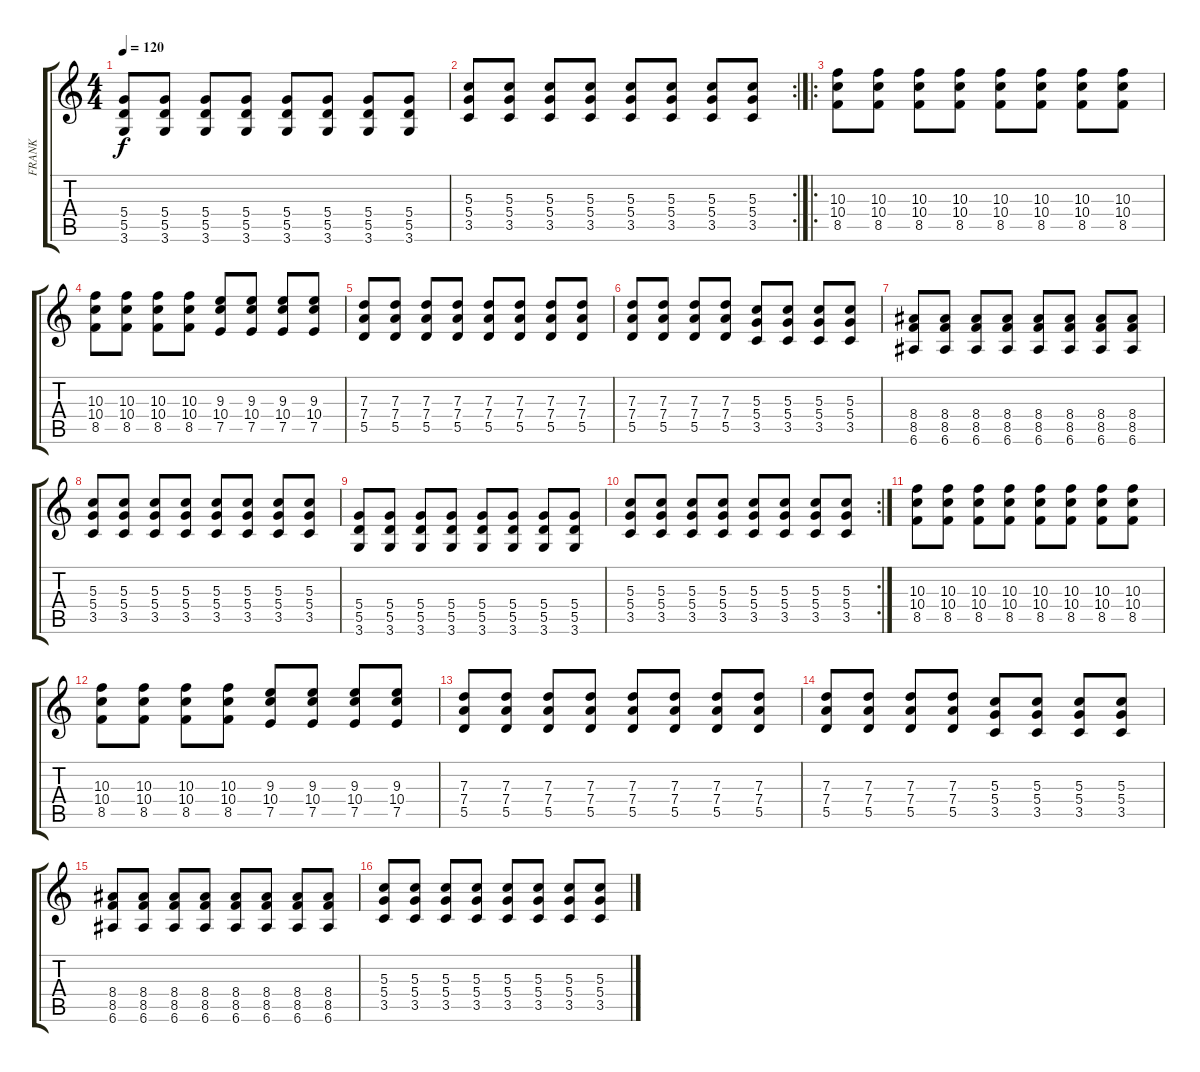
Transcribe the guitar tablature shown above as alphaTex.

\track ("FRANK" "FRANK") {instrument overdrivenguitar}
\staff {score tabs}
\tuning (E4 B3 G3 D3 A2 E2) {hide}
\ts (4 4)
\tempo 120
\clef g2
\ks c
(5.4 5.5 3.6).8{dy f} (5.4 5.5 3.6).8 (5.4 5.5 3.6).8 (5.4 5.5 3.6).8 (5.4 5.5 3.6).8 (5.4 5.5 3.6).8 (5.4 5.5 3.6).8 (5.4 5.5 3.6).8 |
\rc 2
(5.3 5.4 3.5).8 (5.3 5.4 3.5).8 (5.3 5.4 3.5).8 (5.3 5.4 3.5).8 (5.3 5.4 3.5).8 (5.3 5.4 3.5).8 (5.3 5.4 3.5).8 (5.3 5.4 3.5).8 |
\ro
(10.3 10.4 8.5).8 (10.3 10.4 8.5).8 (10.3 10.4 8.5).8 (10.3 10.4 8.5).8 (10.3 10.4 8.5).8 (10.3 10.4 8.5).8 (10.3 10.4 8.5).8 (10.3 10.4 8.5).8 |
(10.3 10.4 8.5).8 (10.3 10.4 8.5).8 (10.3 10.4 8.5).8 (10.3 10.4 8.5).8 (9.3 10.4 7.5).8 (9.3 10.4 7.5).8 (9.3 10.4 7.5).8 (9.3 10.4 7.5).8 |
(7.3 7.4 5.5).8 (7.3 7.4 5.5).8 (7.3 7.4 5.5).8 (7.3 7.4 5.5).8 (7.3 7.4 5.5).8 (7.3 7.4 5.5).8 (7.3 7.4 5.5).8 (7.3 7.4 5.5).8 |
(7.3 7.4 5.5).8 (7.3 7.4 5.5).8 (7.3 7.4 5.5).8 (7.3 7.4 5.5).8 (5.3 5.4 3.5).8 (5.3 5.4 3.5).8 (5.3 5.4 3.5).8 (5.3 5.4 3.5).8 |
(8.4 8.5 6.6).8 (8.4 8.5 6.6).8 (8.4 8.5 6.6).8 (8.4 8.5 6.6).8 (8.4 8.5 6.6).8 (8.4 8.5 6.6).8 (8.4 8.5 6.6).8 (8.4 8.5 6.6).8 |
(5.3 5.4 3.5).8 (5.3 5.4 3.5).8 (5.3 5.4 3.5).8 (5.3 5.4 3.5).8 (5.3 5.4 3.5).8 (5.3 5.4 3.5).8 (5.3 5.4 3.5).8 (5.3 5.4 3.5).8 |
(5.4 5.5 3.6).8 (5.4 5.5 3.6).8 (5.4 5.5 3.6).8 (5.4 5.5 3.6).8 (5.4 5.5 3.6).8 (5.4 5.5 3.6).8 (5.4 5.5 3.6).8 (5.4 5.5 3.6).8 |
\rc 2
(5.3 5.4 3.5).8 (5.3 5.4 3.5).8 (5.3 5.4 3.5).8 (5.3 5.4 3.5).8 (5.3 5.4 3.5).8 (5.3 5.4 3.5).8 (5.3 5.4 3.5).8 (5.3 5.4 3.5).8 |
(10.3 10.4 8.5).8{volume 0} (10.3 10.4 8.5).8 (10.3 10.4 8.5).8 (10.3 10.4 8.5).8 (10.3 10.4 8.5).8 (10.3 10.4 8.5).8 (10.3 10.4 8.5).8 (10.3 10.4 8.5).8 |
(10.3 10.4 8.5).8 (10.3 10.4 8.5).8 (10.3 10.4 8.5).8 (10.3 10.4 8.5).8 (9.3 10.4 7.5).8 (9.3 10.4 7.5).8 (9.3 10.4 7.5).8 (9.3 10.4 7.5).8 |
(7.3 7.4 5.5).8 (7.3 7.4 5.5).8 (7.3 7.4 5.5).8 (7.3 7.4 5.5).8 (7.3 7.4 5.5).8 (7.3 7.4 5.5).8 (7.3 7.4 5.5).8 (7.3 7.4 5.5).8 |
(7.3 7.4 5.5).8 (7.3 7.4 5.5).8 (7.3 7.4 5.5).8 (7.3 7.4 5.5).8 (5.3 5.4 3.5).8 (5.3 5.4 3.5).8 (5.3 5.4 3.5).8 (5.3 5.4 3.5).8 |
(8.4 8.5 6.6).8 (8.4 8.5 6.6).8 (8.4 8.5 6.6).8 (8.4 8.5 6.6).8 (8.4 8.5 6.6).8 (8.4 8.5 6.6).8 (8.4 8.5 6.6).8 (8.4 8.5 6.6).8 |
(5.3 5.4 3.5).8 (5.3 5.4 3.5).8 (5.3 5.4 3.5).8 (5.3 5.4 3.5).8 (5.3 5.4 3.5).8 (5.3 5.4 3.5).8 (5.3 5.4 3.5).8 (5.3 5.4 3.5).8
